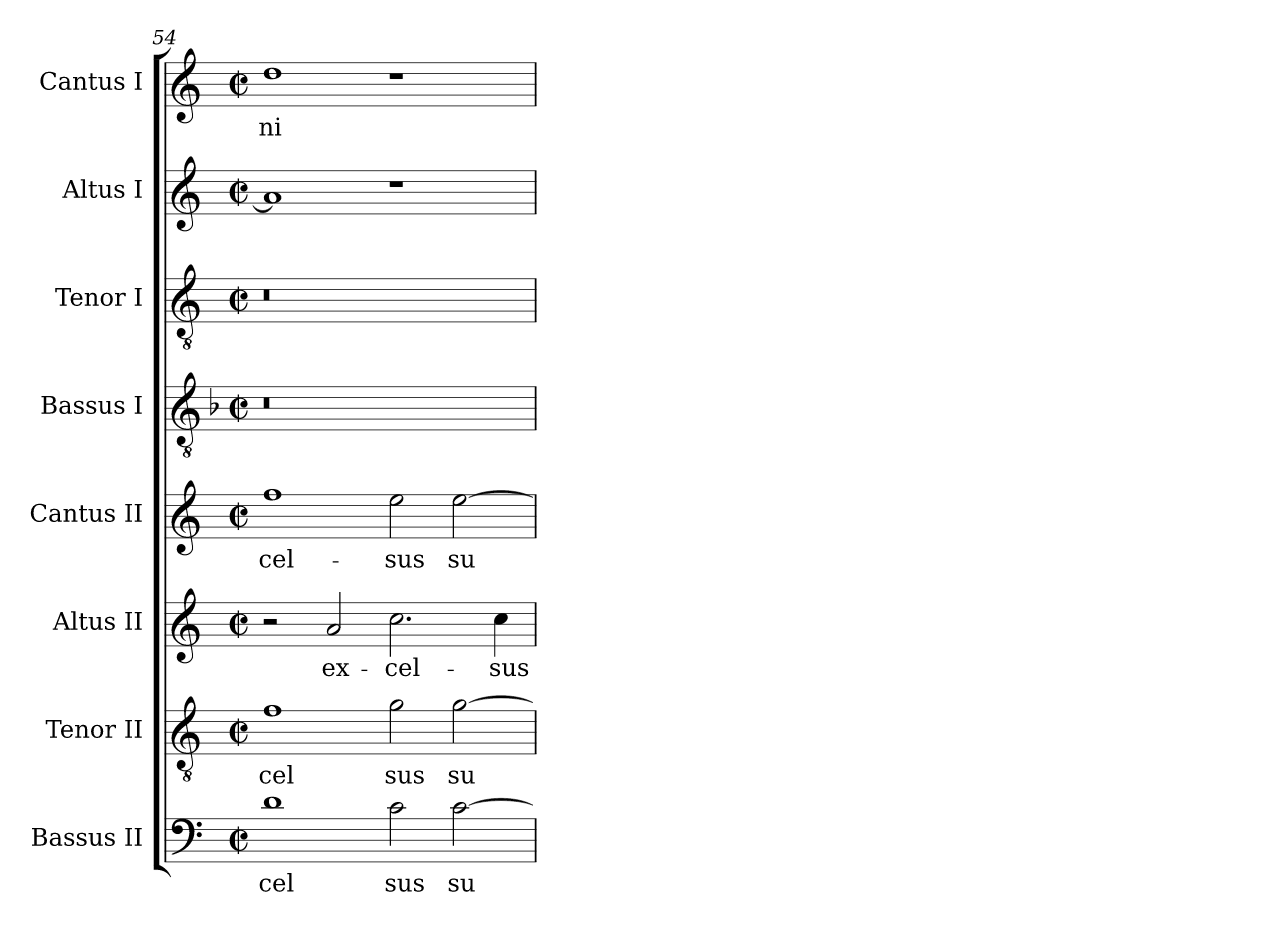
**kern	**text	**kern	**text	**kern	**text	**kern	**text	**kern	**kern	**kern	**kern	**text
*part8	*part8	*part7	*part7	*part6	*part6	*part5	*part5	*part4	*part3	*part2	*part1	*part1
*staff8	*staff8	*staff7	*staff7	*staff6	*staff6	*staff5	*staff5	*staff4	*staff3	*staff2	*staff1	*staff1
*I"Bassus II	*	*I"Tenor II	*	*I"Altus II	*	*I"Cantus II	*	*I"Bassus I	*I"Tenor I	*I"Altus I	*I"Cantus I	*
*clefF4	*	*clefGv2	*	*clefG2	*	*clefG2	*	*clefGv2	*clefGv2	*clefG2	*clefG2	*
*	*	*	*	*k[]	*	*	*	*k[b-]	*	*k[]	*	*
*	*	*	*	*C:	*	*	*	*F:	*	*C:	*	*
*M2/2	*	*M2/2	*	*M2/2	*	*M2/2	*	*M2/2	*M2/2	*M2/2	*M2/2	*
*met(c|)	*	*met(c|)	*	*met(c|)	*	*met(c|)	*	*met(c|)	*met(c|)	*met(c|)	*met(c|)	*
=54	=54	=54	=54	=54	=54	=54	=54	=54	=54	=54	=54	=54
!	!LO:LY:b:cj	!	!LO:LY:b:cj	!	!	!	!LO:LY:b:cj	!	!	!	!	!LO:LY:b:cj
1d	cel	1f	cel	2r	.	1ff	-cel-	0r	0r	1a]	1dd	-ni
!	!	!	!	!	!LO:LY:b:cj	!	!	!	!	!	!	!
.	.	.	.	2a/	ex-	.	.	.	.	.	.	.
!	!LO:LY:b:cj	!	!LO:LY:b:cj	!	!LO:LY:b:cj	!	!LO:LY:b:cj	!	!	!	!	!
2c\	sus	2g\	sus	2.cc\	-cel-	2ee\	-sus	.	.	1r	1r	.
!	!LO:LY:b:cj	!	!LO:LY:b:cj	!	!	!	!LO:LY:b:cj	!	!	!	!	!
[>2c\	su	[>2g\	su	.	.	[>2ee\	su-	.	.	.	.	.
!	!	!	!	!	!LO:LY:b:cj	!	!	!	!	!	!	!
.	.	.	.	4cc\	-sus	.	.	.	.	.	.	.
=	=	=	=	=	=	=	=	=	=	=	=	=
*-	*-	*-	*-	*-	*-	*-	*-	*-	*-	*-	*-	*-
